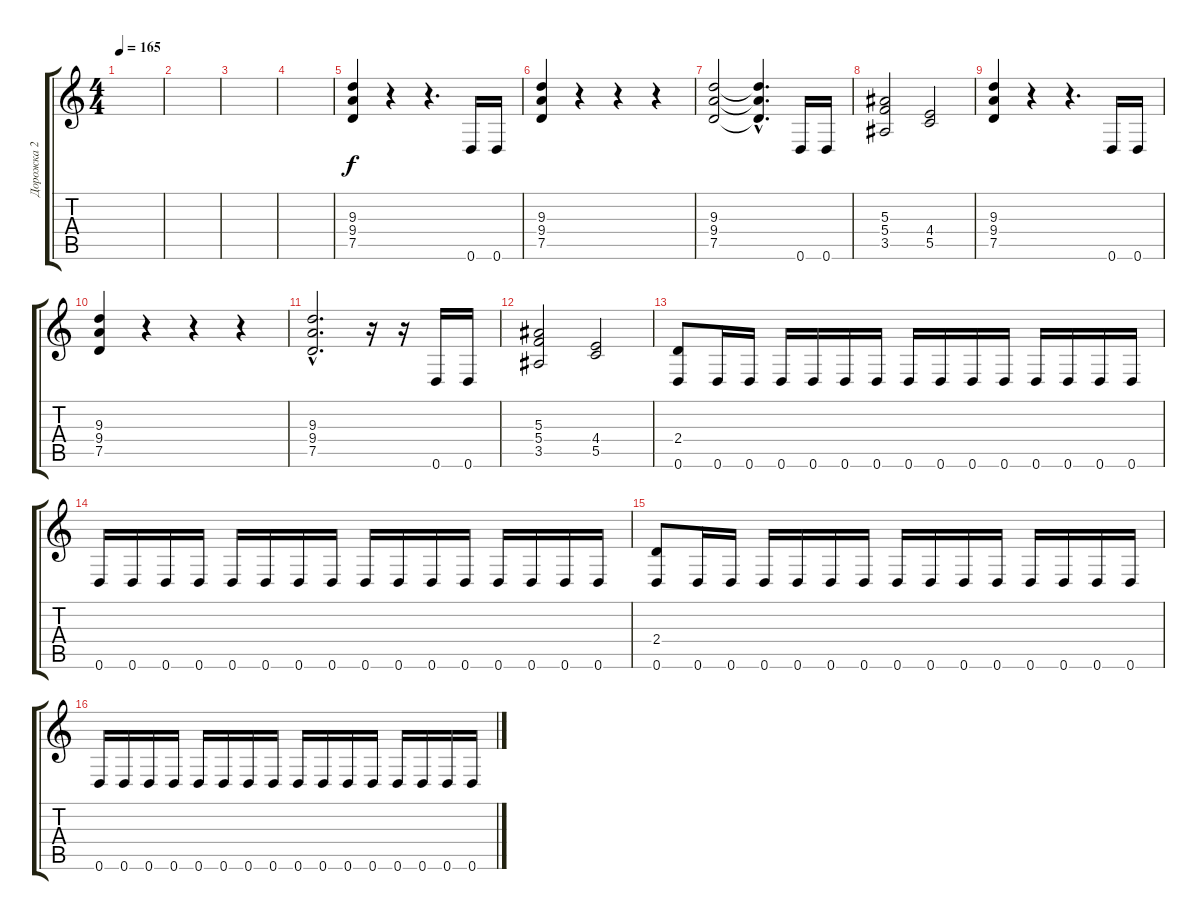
\track ("Дорожка 2" "Дорожка 2") {instrument distortionguitar}
\staff {score tabs}
\tuning (D4 A3 F3 C3 G2 D2) {hide}
\ts (4 4)
\tempo 165
\clef g2
\ks c
|
|
|
|
(9.3 9.4 7.5).4 r.4 r.4{d} 0.6.16 0.6.16 |
(9.3 9.4 7.5).4 r.4 r.4 r.4 |
(9.3 9.4 7.5).2 (9.3{hac t} 9.4{hac t} 7.5{hac t}).4{d} 0.6.16 0.6.16 |
(5.3 5.4 3.5).2 (4.4 5.5).2 |
(9.3 9.4 7.5).4 r.4 r.4{d} 0.6.16 0.6.16 |
(9.3 9.4 7.5).4 r.4 r.4 r.4 |
(9.3{hac} 9.4{hac} 7.5{hac}).2{d} r.16 r.16 0.6.16 0.6.16 |
(5.3 5.4 3.5).2 (4.4 5.5).2 |
(2.4 0.6).8 0.6.16 0.6.16 0.6.16 0.6.16 0.6.16 0.6.16 0.6.16 0.6.16 0.6.16 0.6.16 0.6.16 0.6.16 0.6.16 0.6.16 |
0.6.16 0.6.16 0.6.16 0.6.16 0.6.16 0.6.16 0.6.16 0.6.16 0.6.16 0.6.16 0.6.16 0.6.16 0.6.16 0.6.16 0.6.16 0.6.16 |
(2.4 0.6).8 0.6.16 0.6.16 0.6.16 0.6.16 0.6.16 0.6.16 0.6.16 0.6.16 0.6.16 0.6.16 0.6.16 0.6.16 0.6.16 0.6.16 |
0.6.16 0.6.16 0.6.16 0.6.16 0.6.16 0.6.16 0.6.16 0.6.16 0.6.16 0.6.16 0.6.16 0.6.16 0.6.16 0.6.16 0.6.16 0.6.16
